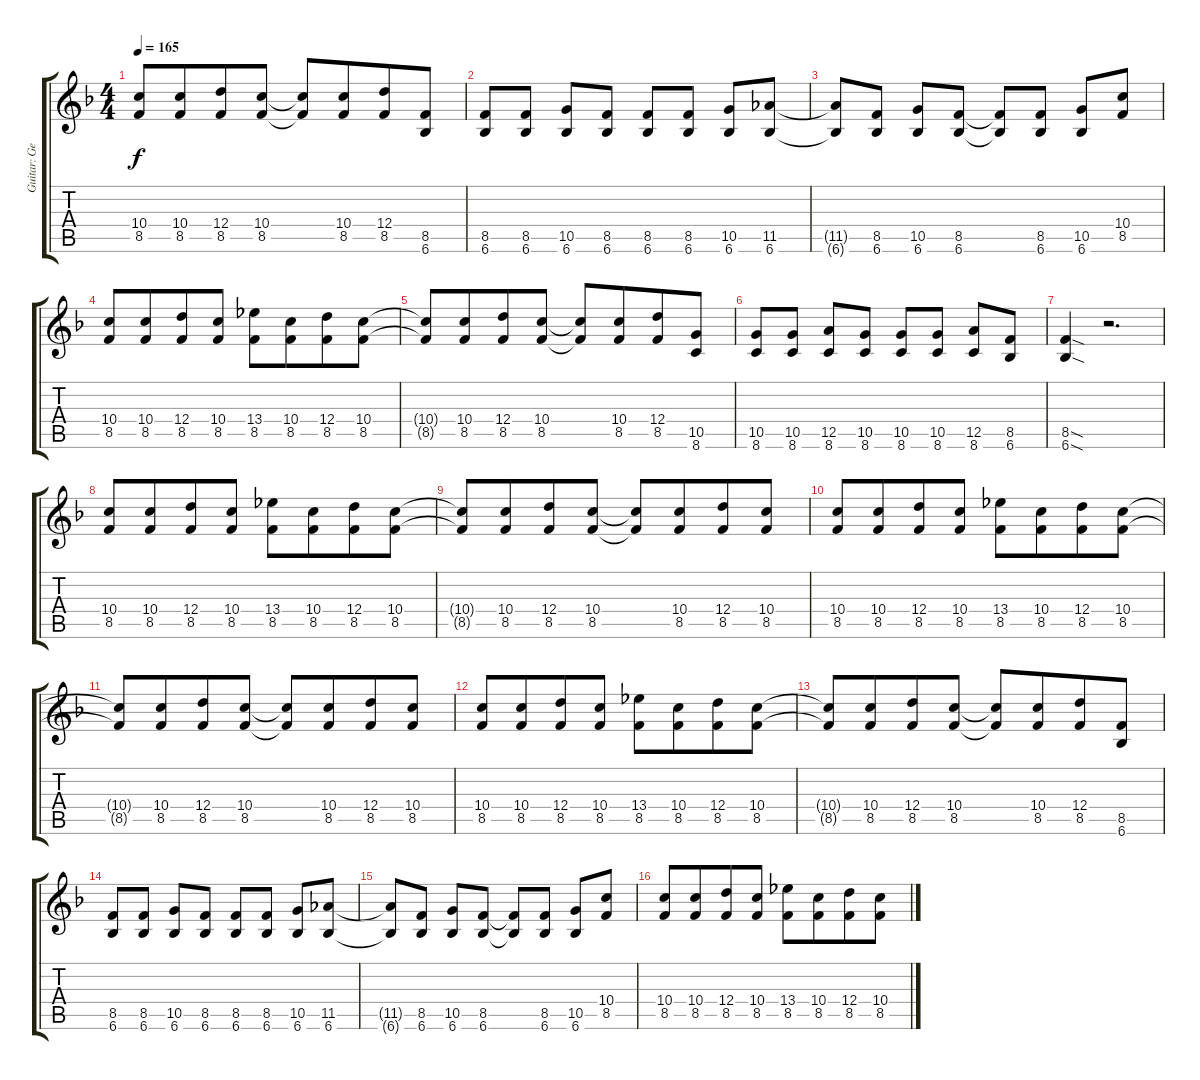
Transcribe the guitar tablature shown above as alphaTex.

\track ("Guitar: George" "Guitar: Ge") {instrument distortionguitar}
\staff {score tabs}
\tuning (E4 B3 G3 D3 A2 E2) {hide}
\ts (4 4)
\tempo 165
\clef g2
\ks f
(10.4{t} 8.5{t}).8{dy f} (10.4 8.5).8{beam merge} (12.4 8.5).8 (10.4 8.5).8 (10.4{t} 8.5{t}).8 (10.4 8.5).8{beam merge} (12.4 8.5).8 (8.5 6.6).8 |
(8.5 6.6).8 (8.5 6.6).8 (10.5 6.6).8 (8.5 6.6).8 (8.5 6.6).8 (8.5 6.6).8 (10.5 6.6).8 (11.5 6.6).8 |
(11.5{t} 6.6{t}).8 (8.5 6.6).8 (10.5 6.6).8 (8.5 6.6).8 (8.5{t} 6.6{t}).8 (8.5 6.6).8 (10.5 6.6).8 (10.4 8.5).8 |
(10.4 8.5).8 (10.4 8.5).8{beam merge} (12.4 8.5).8 (10.4 8.5).8 (13.4 8.5).8 (10.4 8.5).8{beam merge} (12.4 8.5).8 (10.4 8.5).8 |
(10.4{t} 8.5{t}).8 (10.4 8.5).8{beam merge} (12.4 8.5).8 (10.4 8.5).8 (10.4{t} 8.5{t}).8 (10.4 8.5).8{beam merge} (12.4 8.5).8 (10.5 8.6).8 |
(10.5 8.6).8 (10.5 8.6).8 (12.5 8.6).8 (10.5 8.6).8 (10.5 8.6).8 (10.5 8.6).8 (12.5 8.6).8 (8.5 6.6).8 |
(8.5{sod} 6.6{sod}).4 r.2{d} |
(10.4 8.5).8 (10.4 8.5).8{beam merge} (12.4 8.5).8 (10.4 8.5).8 (13.4 8.5).8 (10.4 8.5).8{beam merge} (12.4 8.5).8 (10.4 8.5).8 |
(10.4{t} 8.5{t}).8 (10.4 8.5).8{beam merge} (12.4 8.5).8 (10.4 8.5).8 (10.4{t} 8.5{t}).8 (10.4 8.5).8{beam merge} (12.4 8.5).8 (10.4 8.5).8 |
(10.4 8.5).8 (10.4 8.5).8{beam merge} (12.4 8.5).8 (10.4 8.5).8 (13.4 8.5).8 (10.4 8.5).8{beam merge} (12.4 8.5).8 (10.4 8.5).8 |
(10.4{t} 8.5{t}).8 (10.4 8.5).8{beam merge} (12.4 8.5).8 (10.4 8.5).8 (10.4{t} 8.5{t}).8 (10.4 8.5).8{beam merge} (12.4 8.5).8 (10.4 8.5).8 |
(10.4 8.5).8 (10.4 8.5).8{beam merge} (12.4 8.5).8 (10.4 8.5).8 (13.4 8.5).8 (10.4 8.5).8{beam merge} (12.4 8.5).8 (10.4 8.5).8 |
(10.4{t} 8.5{t}).8 (10.4 8.5).8{beam merge} (12.4 8.5).8 (10.4 8.5).8 (10.4{t} 8.5{t}).8 (10.4 8.5).8{beam merge} (12.4 8.5).8 (8.5 6.6).8 |
(8.5 6.6).8 (8.5 6.6).8 (10.5 6.6).8 (8.5 6.6).8 (8.5 6.6).8 (8.5 6.6).8 (10.5 6.6).8 (11.5 6.6).8 |
(11.5{t} 6.6{t}).8 (8.5 6.6).8 (10.5 6.6).8 (8.5 6.6).8 (8.5{t} 6.6{t}).8 (8.5 6.6).8 (10.5 6.6).8 (10.4 8.5).8 |
(10.4 8.5).8 (10.4 8.5).8{beam merge} (12.4 8.5).8 (10.4 8.5).8 (13.4 8.5).8 (10.4 8.5).8{beam merge} (12.4 8.5).8 (10.4 8.5).8
